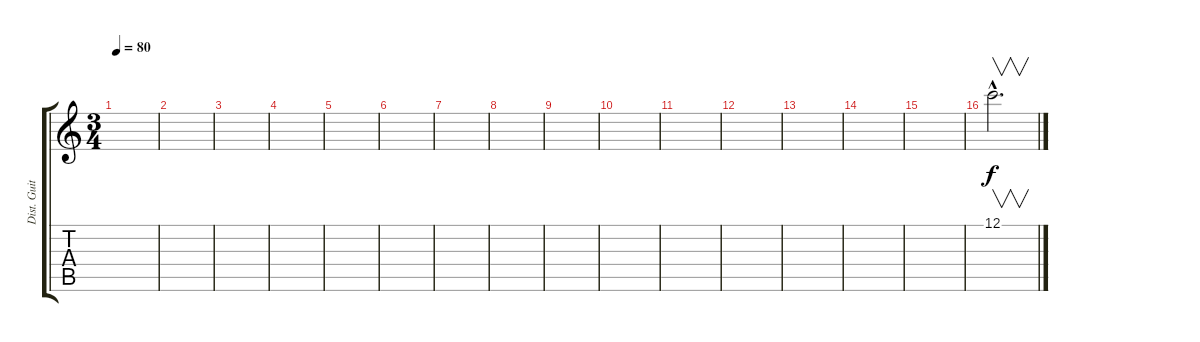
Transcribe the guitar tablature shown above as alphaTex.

\track ("Dist. Guitar Lead" "Dist. Guit") {instrument distortionguitar}
\staff {score tabs}
\tuning (C4 G3 Eb3 Bb2 F2 C2) {hide}
\ts (3 4)
\tempo 80
\clef g2
\ks c
|
|
|
|
|
|
|
|
|
|
|
|
|
|
|
12.1{hac}.2{v d}
